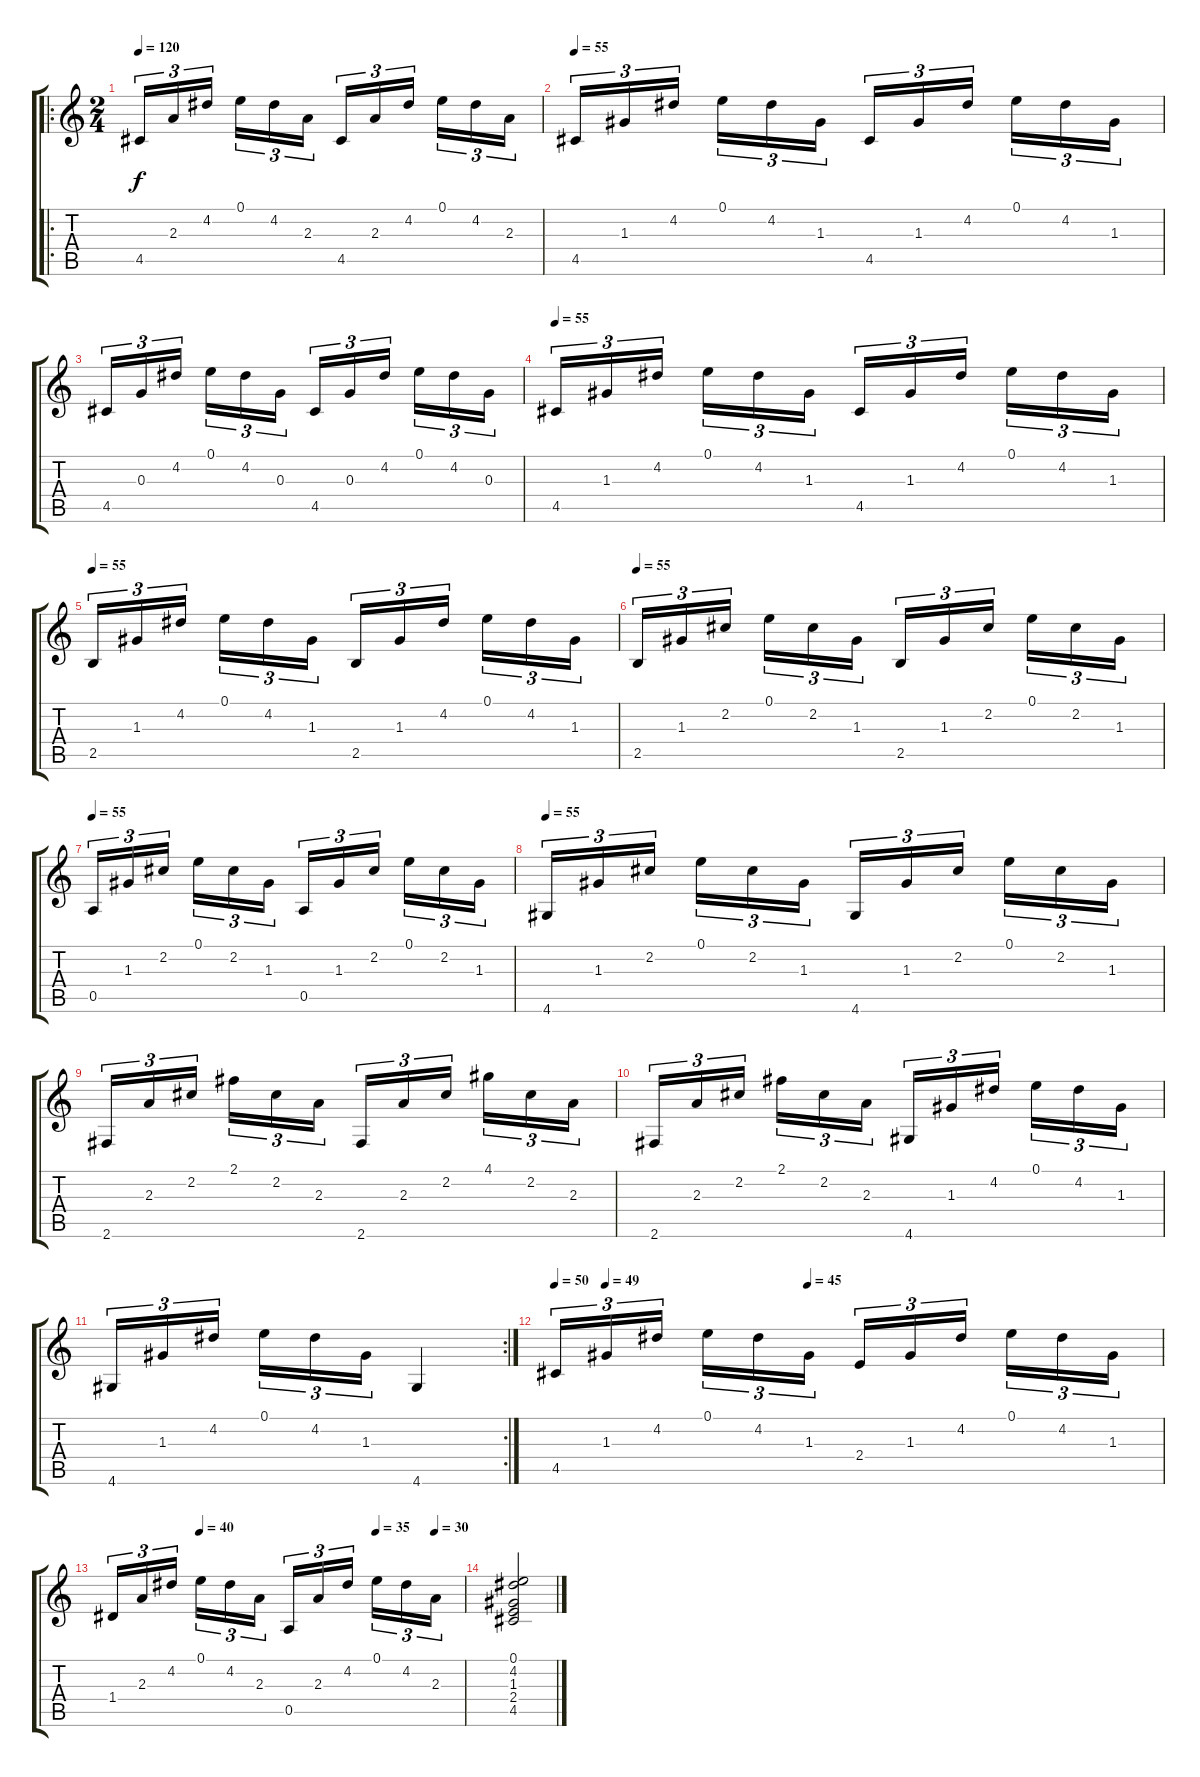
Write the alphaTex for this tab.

\track "" {instrument acousticguitarnylon}
\staff {score tabs}
\tuning (E4 B3 G3 D3 A2 E2) {hide}
\ro
\ts (2 4)
\tempo 120
\tempo 55
\tempo 120
\clef g2
\ks c
4.5.16{tu (3 2) dy f instrument acousticguitarnylon} 2.3.16{tu (3 2)} 4.2.16{tu (3 2)} 0.1.16{tu (3 2)} 4.2.16{tu (3 2)} 2.3.16{tu (3 2)} 4.5.16{tu (3 2)} 2.3.16{tu (3 2)} 4.2.16{tu (3 2)} 0.1.16{tu (3 2)} 4.2.16{tu (3 2)} 2.3.16{tu (3 2)} |
\tempo 55
4.5.16{tu (3 2)} 1.3.16{tu (3 2)} 4.2.16{tu (3 2)} 0.1.16{tu (3 2)} 4.2.16{tu (3 2)} 1.3.16{tu (3 2)} 4.5.16{tu (3 2)} 1.3.16{tu (3 2)} 4.2.16{tu (3 2)} 0.1.16{tu (3 2)} 4.2.16{tu (3 2)} 1.3.16{tu (3 2)} |
4.5.16{tu (3 2)} 0.3.16{tu (3 2)} 4.2.16{tu (3 2)} 0.1.16{tu (3 2)} 4.2.16{tu (3 2)} 0.3.16{tu (3 2)} 4.5.16{tu (3 2)} 0.3.16{tu (3 2)} 4.2.16{tu (3 2)} 0.1.16{tu (3 2)} 4.2.16{tu (3 2)} 0.3.16{tu (3 2)} |
\tempo 55
4.5.16{tu (3 2)} 1.3.16{tu (3 2)} 4.2.16{tu (3 2)} 0.1.16{tu (3 2)} 4.2.16{tu (3 2)} 1.3.16{tu (3 2)} 4.5.16{tu (3 2)} 1.3.16{tu (3 2)} 4.2.16{tu (3 2)} 0.1.16{tu (3 2)} 4.2.16{tu (3 2)} 1.3.16{tu (3 2)} |
\tempo 55
2.5.16{tu (3 2)} 1.3.16{tu (3 2)} 4.2.16{tu (3 2)} 0.1.16{tu (3 2)} 4.2.16{tu (3 2)} 1.3.16{tu (3 2)} 2.5.16{tu (3 2)} 1.3.16{tu (3 2)} 4.2.16{tu (3 2)} 0.1.16{tu (3 2)} 4.2.16{tu (3 2)} 1.3.16{tu (3 2)} |
\tempo 55
2.5.16{tu (3 2)} 1.3.16{tu (3 2)} 2.2.16{tu (3 2)} 0.1.16{tu (3 2)} 2.2.16{tu (3 2)} 1.3.16{tu (3 2)} 2.5.16{tu (3 2)} 1.3.16{tu (3 2)} 2.2.16{tu (3 2)} 0.1.16{tu (3 2)} 2.2.16{tu (3 2)} 1.3.16{tu (3 2)} |
\tempo 55
0.5.16{tu (3 2)} 1.3.16{tu (3 2)} 2.2.16{tu (3 2)} 0.1.16{tu (3 2)} 2.2.16{tu (3 2)} 1.3.16{tu (3 2)} 0.5.16{tu (3 2)} 1.3.16{tu (3 2)} 2.2.16{tu (3 2)} 0.1.16{tu (3 2)} 2.2.16{tu (3 2)} 1.3.16{tu (3 2)} |
\tempo 55
4.6.16{tu (3 2)} 1.3.16{tu (3 2)} 2.2.16{tu (3 2)} 0.1.16{tu (3 2)} 2.2.16{tu (3 2)} 1.3.16{tu (3 2)} 4.6.16{tu (3 2)} 1.3.16{tu (3 2)} 2.2.16{tu (3 2)} 0.1.16{tu (3 2)} 2.2.16{tu (3 2)} 1.3.16{tu (3 2)} |
2.6.16{tu (3 2)} 2.3.16{tu (3 2)} 2.2.16{tu (3 2)} 2.1.16{tu (3 2)} 2.2.16{tu (3 2)} 2.3.16{tu (3 2)} 2.6.16{tu (3 2)} 2.3.16{tu (3 2)} 2.2.16{tu (3 2)} 4.1.16{tu (3 2)} 2.2.16{tu (3 2)} 2.3.16{tu (3 2)} |
2.6.16{tu (3 2)} 2.3.16{tu (3 2)} 2.2.16{tu (3 2)} 2.1.16{tu (3 2)} 2.2.16{tu (3 2)} 2.3.16{tu (3 2)} 4.6.16{tu (3 2)} 1.3.16{tu (3 2)} 4.2.16{tu (3 2)} 0.1.16{tu (3 2)} 4.2.16{tu (3 2)} 1.3.16{tu (3 2)} |
\rc 2
4.6.16{tu (3 2)} 1.3.16{tu (3 2)} 4.2.16{tu (3 2)} 0.1.16{tu (3 2)} 4.2.16{tu (3 2)} 1.3.16{tu (3 2)} 4.6.4 |
\tempo 50
\tempo (49 0.08333333333333333)
\tempo (45 0.4166666666666667)
4.5.16{tu (3 2)} 1.3.16{tu (3 2)} 4.2.16{tu (3 2)} 0.1.16{tu (3 2)} 4.2.16{tu (3 2)} 1.3.16{tu (3 2)} 2.4.16{tu (3 2)} 1.3.16{tu (3 2)} 4.2.16{tu (3 2)} 0.1.16{tu (3 2)} 4.2.16{tu (3 2)} 1.3.16{tu (3 2)} |
\tempo (40 0.25)
\tempo (35 0.75)
\tempo (30 0.9166666666666666)
1.4.16{tu (3 2)} 2.3.16{tu (3 2)} 4.2.16{tu (3 2)} 0.1.16{tu (3 2)} 4.2.16{tu (3 2)} 2.3.16{tu (3 2)} 0.5.16{tu (3 2)} 2.3.16{tu (3 2)} 4.2.16{tu (3 2)} 0.1.16{tu (3 2)} 4.2.16{tu (3 2)} 2.3.16{tu (3 2)} |
(0.1 4.2 1.3 2.4 4.5).2
